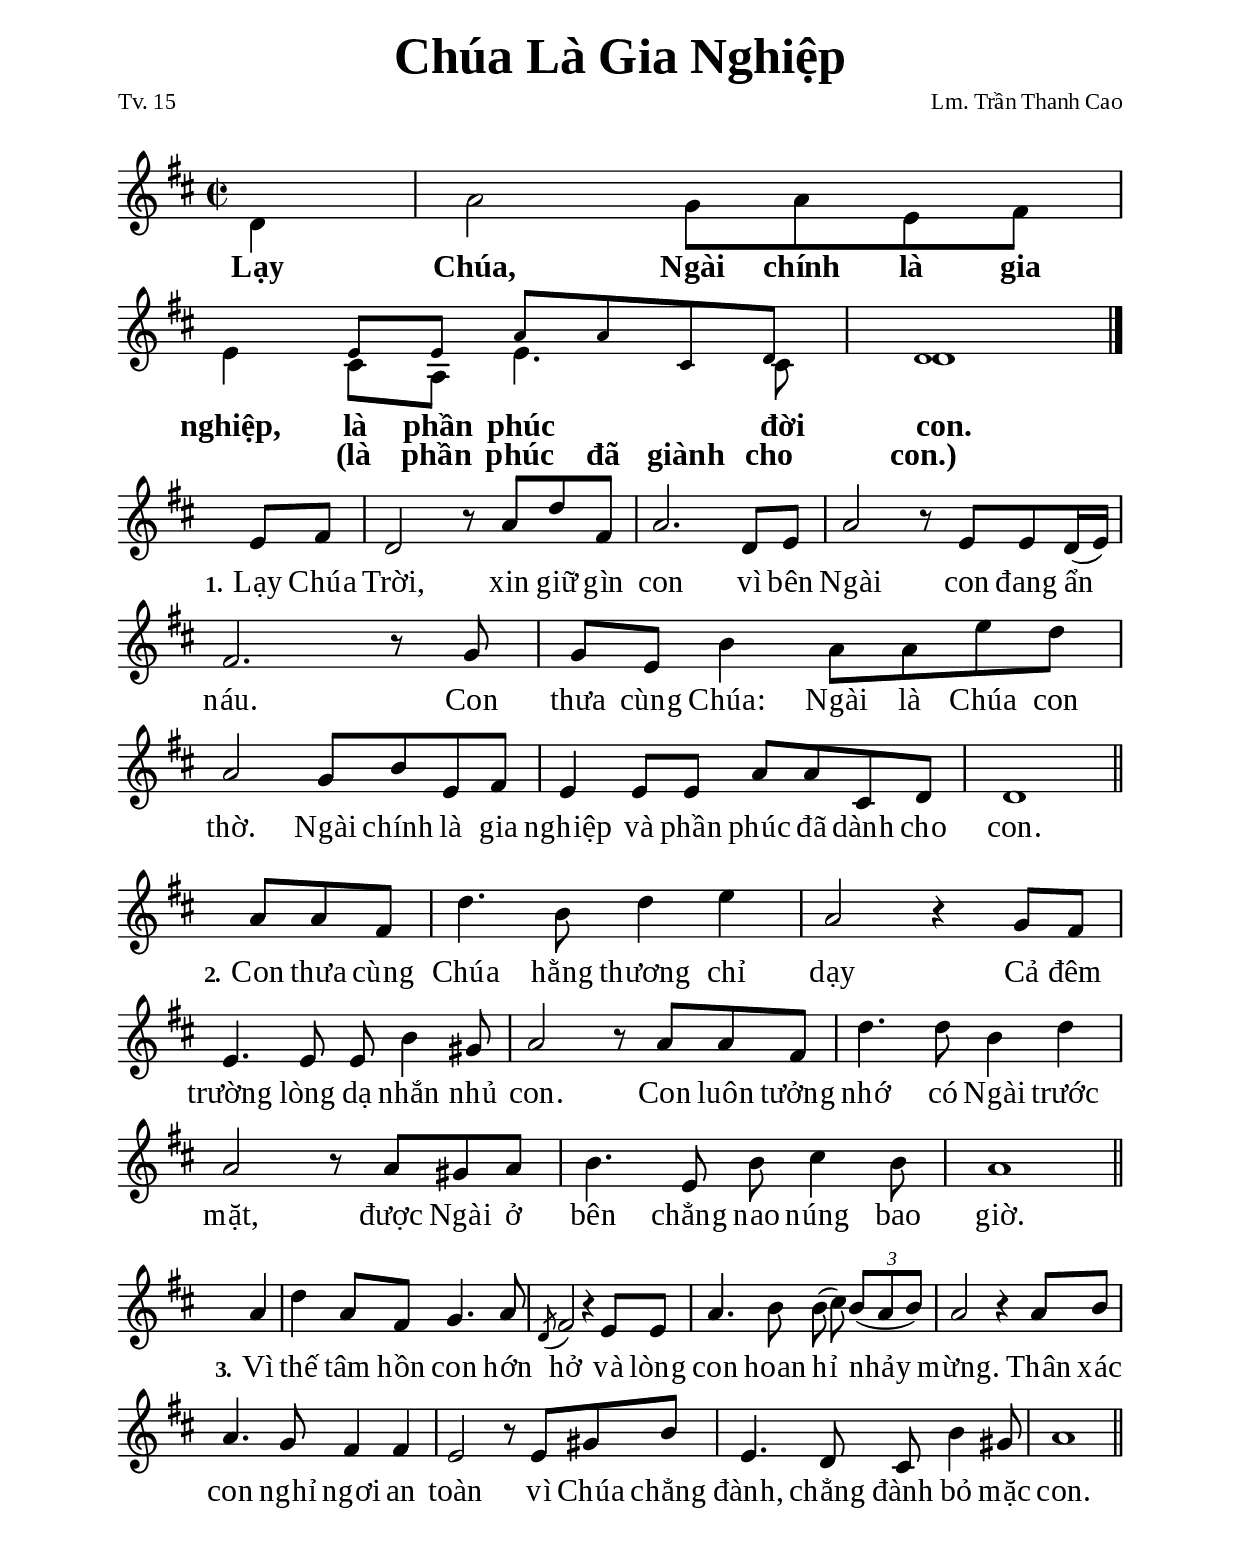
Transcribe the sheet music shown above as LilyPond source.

% Cài đặt chung
\version "2.20.0"
\include "english.ly"

\header {
  title = \markup { \fontsize #3 "Chúa Là Gia Nghiệp" }
  poet = "Tv. 15"
  composer = "Lm. Trần Thanh Cao"
  arranger = " "
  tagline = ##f
}

\paper {
  #(set-paper-size "a4")
  top-margin = 10\mm
  bottom-margin = 10\mm
  left-margin = 20\mm
  right-margin = 20\mm
  indent = #0
  #(define fonts
    (make-pango-font-tree
      "Liberation Serif"
      "Liberation Serif"
      "Liberation Serif"
      (/ 20 20)))
  page-count = #1
}

% Nhạc điệp khúc
nhacDiepKhucSop = \relative c' {
  \partial 4 d4 |
  a'2 g8 a e fs |
  e4
  \stemDown
  cs8 a e'4. cs8 |
  d1 \bar "|."
}

nhacDiepKhucBas = \relative c' {
  \skip 4
  \skip 1
  \skip 4
  e8 e a a cs, d
  d1 \bar "|."
}

% Nhạc phiên khúc
nhacPhienKhucMot = \relative c' {
  \partial 4 e8 fs |
  d2 r8 a' d fs, |
  a2. d,8 e |
  a2 r8 e e d16 (e) |
  fs2. r8 g |
  g e b'4 a8 a e' d |
  a2 g8 b e, fs |
  e4 e8 e a a cs, d |
  d1 \bar "||"
}

nhacPhienKhucHai = \relative c'' {
  \partial 4. a8 a fs |
  d'4. b8 d4 e |
  a,2 r4 g8 fs |
  e4. e8 e b'4 gs8 |
  a2 r8 a a fs |
  d'4. d8 b4 d |
  a2 r8 a gs a |
  b4. e,8 b' cs4 b8 |
  a1 \bar "||"
}

nhacPhienKhucBa = \relative c'' {
  \partial 4 a4 |
  d a8 fs g4. a8 |
  \acciaccatura d,8 fs2 r4 e8 e |
  \autoBeamOff
  a4. b8 b (cs)
  \autoBeamOn
  \tuplet 3/2 { b8 (a b) } |
  a2 r4 a8 b |
  a4. g8 fs4 fs |
  e2 r8 e gs b |
  e,4. d8 cs b'4 gs8 |
  a1 \bar "||"
}

% Lời điệp khúc
loiDiepKhucSop = \lyricmode {
  Lạy Chúa, Ngài chính là gia nghiệp, là phần phúc đời con.
}

loiDiepKhucBas = \lyricmode {
  (là phần phúc đã giành cho con.)
}

% Lời phiên khúc
loiPhienKhucMot = \lyricmode {
  \set stanza = #"1."
  Lạy Chúa Trời, xin giữ gìn con vì bên Ngài con đang ẩn náu.
  Con thưa cùng Chúa: Ngài là Chúa con thờ.
  Ngài chính là gia nghiệp và phần phúc đã dành cho con.
}

loiPhienKhucHai = \lyricmode {
  \set stanza = #"2."
  Con thưa cùng Chúa hằng thương chỉ dạy
  Cả đêm trường lòng dạ nhắn nhủ con.
  Con luôn tưởng nhớ có Ngài trước mặt,
  được Ngài ở bên chẳng nao núng bao giờ.
}

loiPhienKhucBa = \lyricmode {
  \set stanza = #"3."
  Vì thế tâm hồn con hớn hở và lòng con hoan hỉ nhảy mừng.
  Thân xác con nghỉ ngơi an toàn
  vì Chúa chẳng đành, chẳng đành bỏ mặc con.
}


% Dàn trang
\score {
  \new ChoirStaff <<
    \new Staff = diepKhuc \with {
        \consists "Merge_rests_engraver"
        \magnifyStaff #(magstep +1)
      }
      <<
      \new Voice = beSop {
        \voiceTwo \key d \major \time 2/2 \nhacDiepKhucSop
      }
      \new Voice = beBas {
        \override NoteHead.font-size = #-2
        \voiceOne \key d \major \time 2/2 \nhacDiepKhucBas
      }
    >>
    \new Lyrics \lyricsto beSop \loiDiepKhucSop
    \new Lyrics \lyricsto beBas \loiDiepKhucBas
  >>
  \layout {
    \override Lyrics.LyricText.font-series = #'bold
    \override Lyrics.LyricText.font-size = #+3
    \override Lyrics.LyricSpace.minimum-distance = #0.5
    \override Score.BarNumber.break-visibility = ##(#f #f #f)
    \override Score.SpacingSpanner.uniform-stretching = ##t
  }
}

\score {
  \new ChoirStaff <<
    \new Staff = phienKhuc \with {
        \magnifyStaff #(magstep +1)
      }
      <<
      \new Voice = beSop {
        \key d \major \time 2/2 \nhacPhienKhucMot
      }
    >>
    \new Lyrics \lyricsto beSop \loiPhienKhucMot
  >>
  \layout {
    \override Staff.TimeSignature.transparent = ##t
    \override Lyrics.LyricText.font-size = #+3
    \override Lyrics.LyricSpace.minimum-distance = #0.5
    \override Score.BarNumber.break-visibility = ##(#f #f #f)
    \override Score.SpacingSpanner.uniform-stretching = ##t
  }
}

\score {
  \new ChoirStaff <<
    \new Staff = phienKhuc \with {
        \magnifyStaff #(magstep +1)
      }
      <<
      \new Voice = beSop {
        \key d \major \time 2/2 \nhacPhienKhucHai
      }
    >>
    \new Lyrics \lyricsto beSop \loiPhienKhucHai
  >>
  \layout {
    \override Staff.TimeSignature.transparent = ##t
    \override Lyrics.LyricText.font-size = #+3
    \override Lyrics.LyricSpace.minimum-distance = #0.5
    \override Score.BarNumber.break-visibility = ##(#f #f #f)
    \override Score.SpacingSpanner.uniform-stretching = ##t
  }
}

\score {
  \new ChoirStaff <<
    \new Staff = phienKhuc \with {
        \magnifyStaff #(magstep +1)
      }
      <<
      \new Voice = beSop {
        \key d \major \time 2/2 \nhacPhienKhucBa
      }
    >>
    \new Lyrics \lyricsto beSop \loiPhienKhucBa
  >>
  \layout {
    \override Staff.TimeSignature.transparent = ##t
    \override Lyrics.LyricText.font-size = #+3
    \override Lyrics.LyricSpace.minimum-distance = #0.5
    \override Score.BarNumber.break-visibility = ##(#f #f #f)
    \override Score.SpacingSpanner.uniform-stretching = ##t
  }
}
